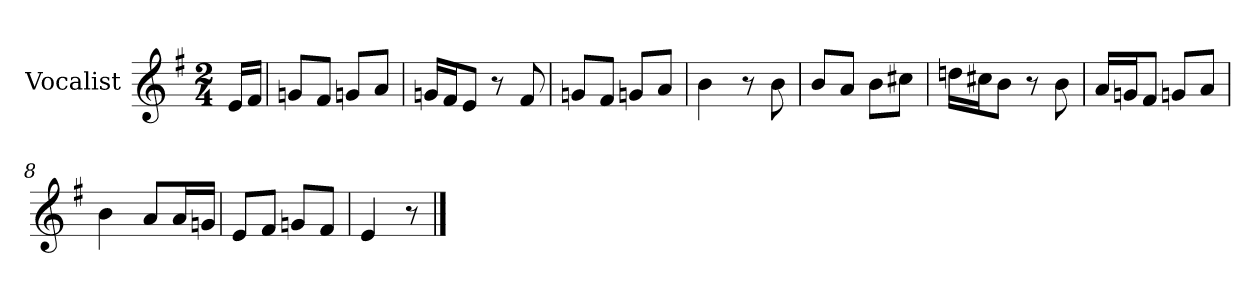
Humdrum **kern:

**kern
*part1
*staff1
*I"Vocalist
*k[f#]
*e:
*M2/4
=
16eLL
16f#JJ
=1
8gnL
8f#J
8gnL
8aJ
=2
16gnLL
16f#J
8eJ
8r
8f#
=3
8gnL
8f#J
8gnL
8aJ
=4
4b
8r
8b
=5
8bL
8aJ
8bL
8cc#XJ
=6
16ddnLL
16cc#XJ
8bJ
8r
8b
=7
16aLL
16gnJ
8f#J
8gnL
8aJ
=8
4b
8aL
16aL
16gnJJ
=9
8eL
8f#J
8gnL
8f#J
=10
4e
8r
==
*-
